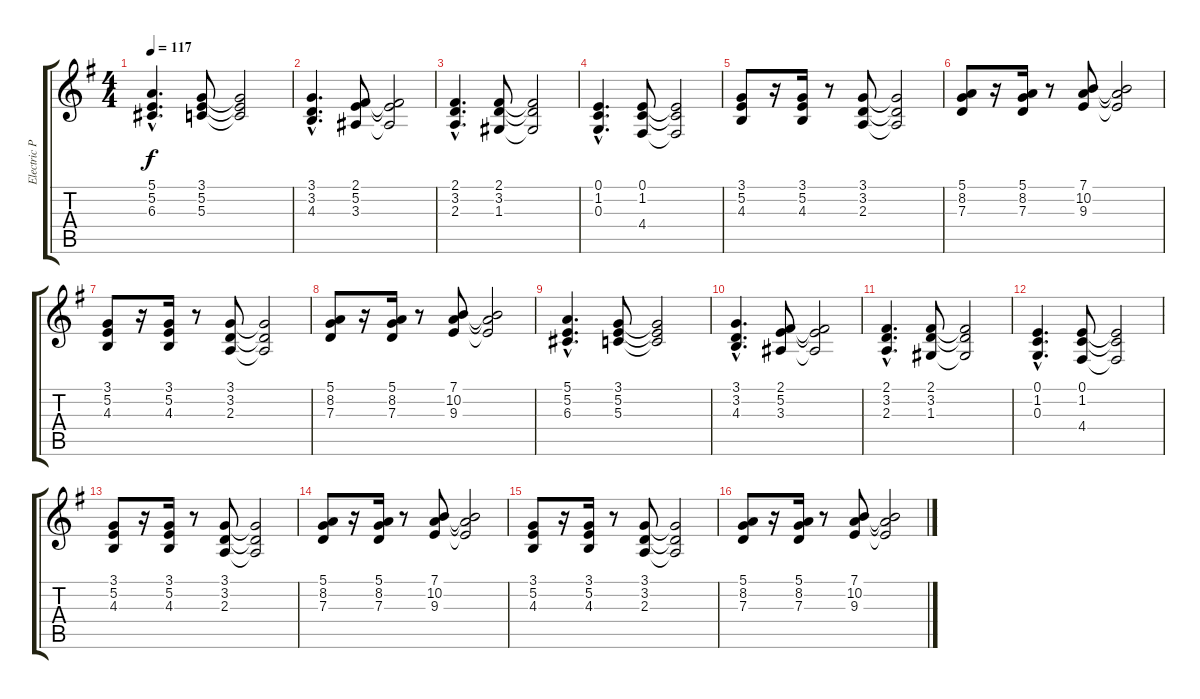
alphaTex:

\track ("Electric Piano" "Electric P") {instrument electricgrandpiano}
\staff {score tabs}
\tuning (E4 B3 G3 D3 A2 E2) {hide}
\ts (4 4)
\tempo 117
\clef g2
\ks g
(5.1{hac} 5.2{hac} 6.3{hac}).4{d dy f} (3.1 5.2 5.3).8 (3.1{t} 5.2{t} 5.3{t}).2 |
(3.1{hac} 3.2{hac} 4.3{hac}).4{d} (2.1 5.2 3.3).8 (2.1{t} 5.2{t} 3.3{t}).2 |
(2.1{hac} 3.2{hac} 2.3{hac}).4{d} (2.1 3.2 1.3).8 (2.1{t} 3.2{t} 1.3{t}).2 |
(0.1{hac} 1.2{hac} 0.3{hac}).4{d} (0.1 1.2 4.4).8 (0.1{t} 1.2{t} 4.4{t}).2 |
(3.1 5.2 4.3).8 r.16 (3.1 5.2 4.3).16 r.8 (3.1 3.2 2.3).8 (3.1{t} 3.2{t} 2.3{t}).2 |
(5.1 8.2 7.3).8 r.16 (5.1 8.2 7.3).16 r.8 (7.1 10.2 9.3).8 (7.1{t} 10.2{t} 9.3{t}).2 |
(3.1 5.2 4.3).8 r.16 (3.1 5.2 4.3).16 r.8 (3.1 3.2 2.3).8 (3.1{t} 3.2{t} 2.3{t}).2 |
(5.1 8.2 7.3).8 r.16 (5.1 8.2 7.3).16 r.8 (7.1 10.2 9.3).8 (7.1{t} 10.2{t} 9.3{t}).2 |
(5.1{hac} 5.2{hac} 6.3{hac}).4{d} (3.1 5.2 5.3).8 (3.1{t} 5.2{t} 5.3{t}).2 |
(3.1{hac} 3.2{hac} 4.3{hac}).4{d} (2.1 5.2 3.3).8 (2.1{t} 5.2{t} 3.3{t}).2 |
(2.1{hac} 3.2{hac} 2.3{hac}).4{d} (2.1 3.2 1.3).8 (2.1{t} 3.2{t} 1.3{t}).2 |
(0.1{hac} 1.2{hac} 0.3{hac}).4{d} (0.1 1.2 4.4).8 (0.1{t} 1.2{t} 4.4{t}).2 |
(3.1 5.2 4.3).8 r.16 (3.1 5.2 4.3).16 r.8 (3.1 3.2 2.3).8 (3.1{t} 3.2{t} 2.3{t}).2 |
(5.1 8.2 7.3).8 r.16 (5.1 8.2 7.3).16 r.8 (7.1 10.2 9.3).8 (7.1{t} 10.2{t} 9.3{t}).2 |
(3.1 5.2 4.3).8 r.16 (3.1 5.2 4.3).16 r.8 (3.1 3.2 2.3).8 (3.1{t} 3.2{t} 2.3{t}).2 |
(5.1 8.2 7.3).8 r.16 (5.1 8.2 7.3).16 r.8 (7.1 10.2 9.3).8 (7.1{t} 10.2{t} 9.3{t}).2
